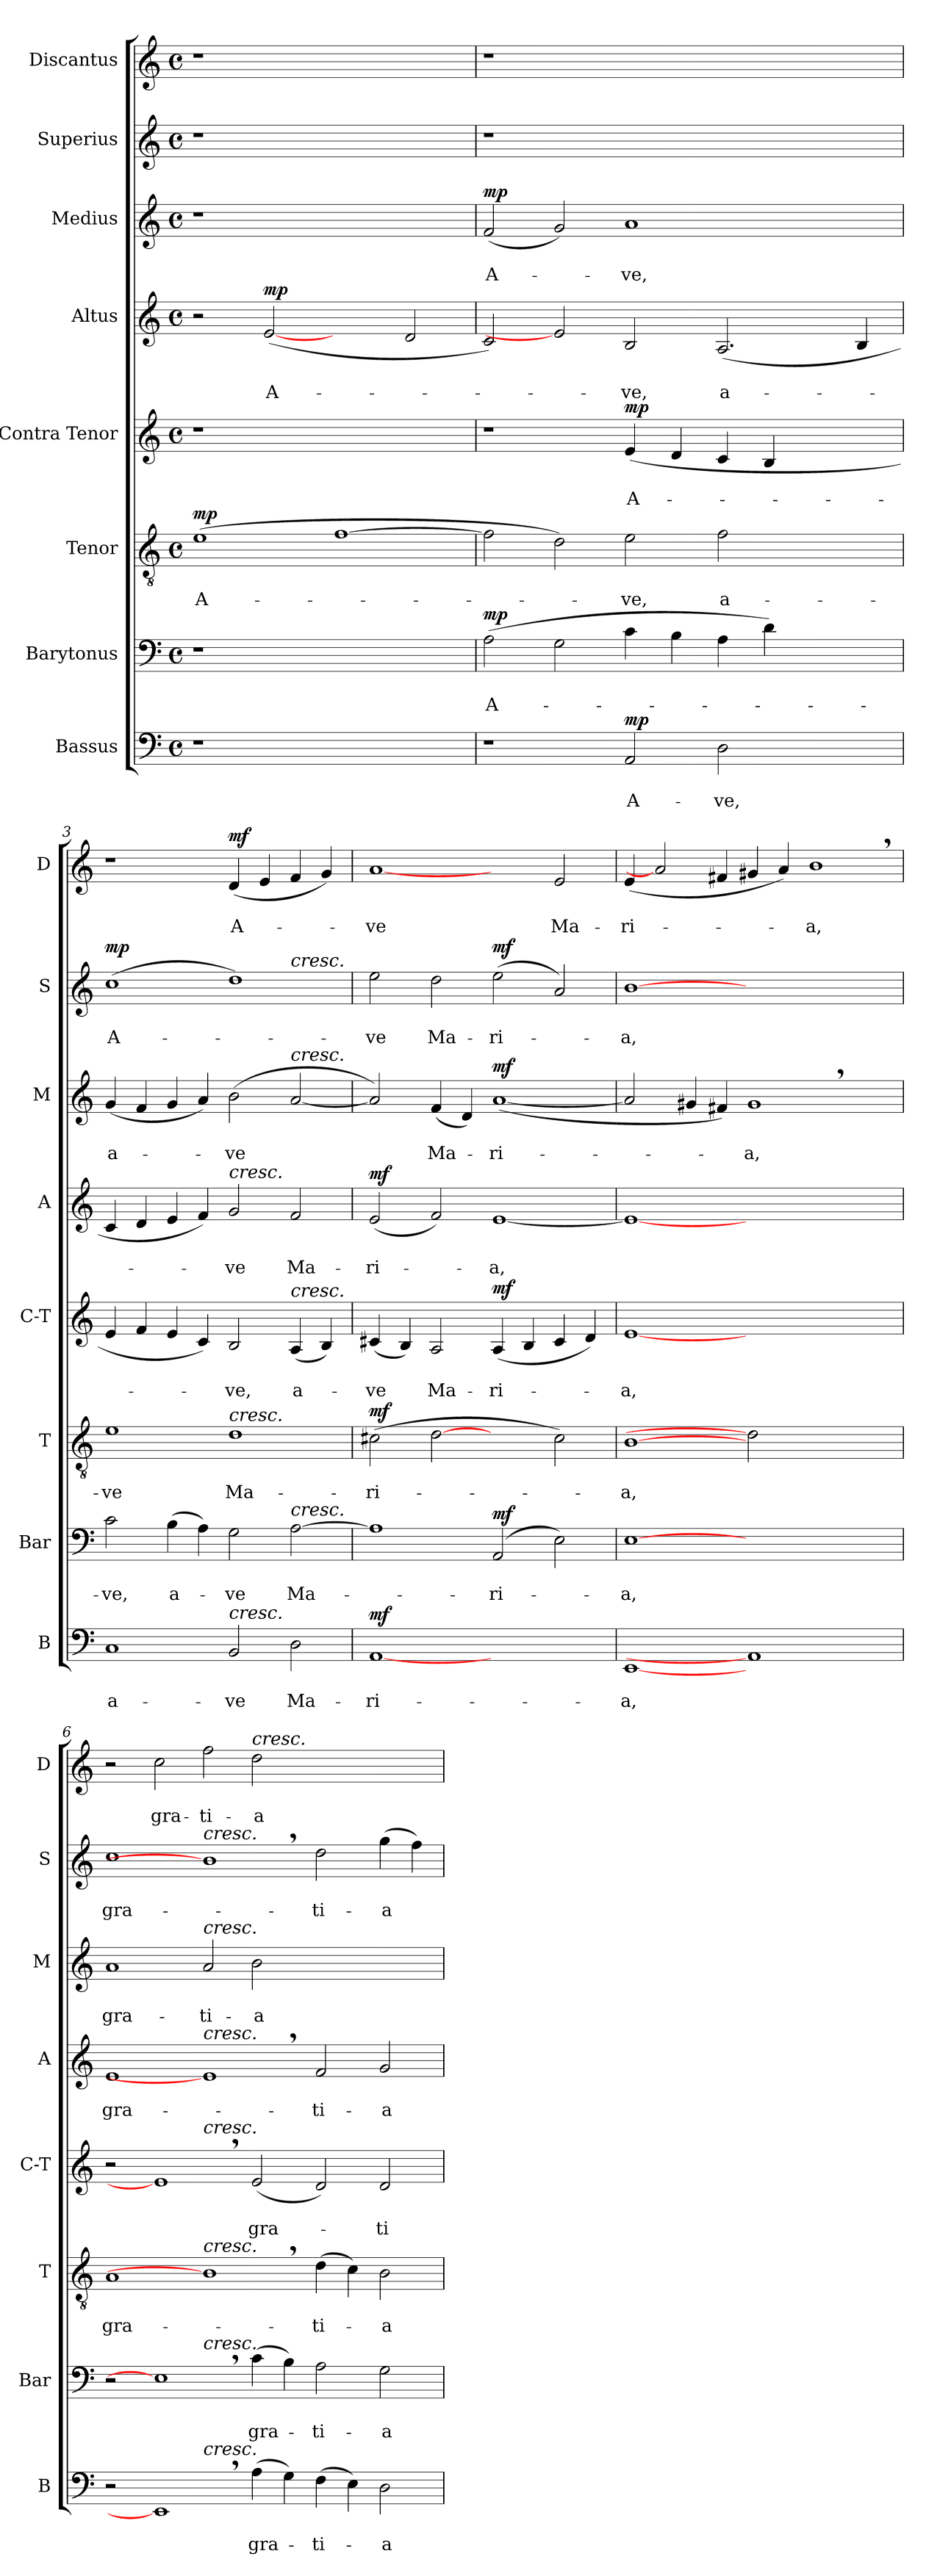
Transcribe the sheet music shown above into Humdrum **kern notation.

**kern	**text	**text	**dynam	**kern	**text	**text	**dynam	**kern	**text	**text	**dynam	**kern	**text	**text	**dynam	**kern	**text	**text	**dynam	**kern	**text	**text	**dynam	**kern	**text	**text	**dynam	**kern	**text	**text	**dynam
*part8	*part8	*part8	*part8	*part7	*part7	*part7	*part7	*part6	*part6	*part6	*part6	*part5	*part5	*part5	*part5	*part4	*part4	*part4	*part4	*part3	*part3	*part3	*part3	*part2	*part2	*part2	*part2	*part1	*part1	*part1	*part1
*staff8	*staff8	*staff8	*staff8	*staff7	*staff7	*staff7	*staff7	*staff6	*staff6	*staff6	*staff6	*staff5	*staff5	*staff5	*staff5	*staff4	*staff4	*staff4	*staff4	*staff3	*staff3	*staff3	*staff3	*staff2	*staff2	*staff2	*staff2	*staff1	*staff1	*staff1	*staff1
*I"Bassus	*	*	*	*I"Barytonus	*	*	*	*I"Tenor	*	*	*	*I"Contra Tenor	*	*	*	*I"Altus	*	*	*	*I"Medius	*	*	*	*I"Superius	*	*	*	*I"Discantus	*	*	*
*I'B	*	*	*	*I'Bar	*	*	*	*I'T	*	*	*	*I'C-T	*	*	*	*I'A	*	*	*	*I'M	*	*	*	*I'S	*	*	*	*I'D	*	*	*
*clefF4	*	*	*	*clefF4	*	*	*	*clefGv2	*	*	*	*clefG2	*	*	*	*clefG2	*	*	*	*clefG2	*	*	*	*clefG2	*	*	*	*clefG2	*	*	*
*k[]	*	*	*	*k[]	*	*	*	*k[]	*	*	*	*k[]	*	*	*	*k[]	*	*	*	*k[]	*	*	*	*k[]	*	*	*	*k[]	*	*	*
*C:	*	*	*	*C:	*	*	*	*C:	*	*	*	*C:	*	*	*	*C:	*	*	*	*C:	*	*	*	*C:	*	*	*	*C:	*	*	*
*M4/4	*	*	*	*M4/4	*	*	*	*M4/4	*	*	*	*M4/4	*	*	*	*M4/4	*	*	*	*M4/4	*	*	*	*M4/4	*	*	*	*M4/4	*	*	*
*met(c)	*	*	*	*met(c)	*	*	*	*met(c)	*	*	*	*met(c)	*	*	*	*met(c)	*	*	*	*met(c)	*	*	*	*met(c)	*	*	*	*met(c)	*	*	*
=1	=1	=1	=1	=1	=1	=1	=1	=1	=1	=1	=1	=1	=1	=1	=1	=1	=1	=1	=1	=1	=1	=1	=1	=1	=1	=1	=1	=1	=1	=1	=1
!	!	!	!	!	!	!	!	!	!	!LO:LY:b	!LO:DY:a	!	!	!	!	!	!	!	!	!	!	!	!	!	!	!	!	!	!	!	!
1r	.	.	.	1r	.	.	.	(>1e	.	A-	mp	1r	.	.	.	2r	.	.	.	1r	.	.	.	1r	.	.	.	1r	.	.	.
!	!	!	!	!	!	!	!	!	!	!	!	!	!	!	!	!	!	!LO:LY:b	!LO:DY:a	!	!	!	!	!	!	!	!	!	!	!	!
.	.	.	.	.	.	.	.	.	.	.	.	.	.	.	.	(<[2e	.	A-	mp	.	.	.	.	.	.	.	.	.	.	.	.
1ryy	.	.	.	1ryy	.	.	.	[1f	.	.	.	1ryy	.	.	.	2ryy	.	.	.	1ryy	.	.	.	1ryy	.	.	.	1ryy	.	.	.
.	.	.	.	.	.	.	.	.	.	.	.	.	.	.	.	2d/	.	.	.	.	.	.	.	.	.	.	.	.	.	.	.
=2	=2	=2	=2	=2	=2	=2	=2	=2	=2	=2	=2	=2	=2	=2	=2	=2	=2	=2	=2	=2	=2	=2	=2	=2	=2	=2	=2	=2	=2	=2	=2
!	!	!	!	!	!	!LO:LY:b	!LO:DY:a	!	!	!	!	!	!	!	!	!	!	!	!	!	!	!LO:LY:b	!LO:DY:a	!	!	!	!	!	!	!	!
1r	.	.	.	(>2A\	.	A-	mp	2f\]	.	.	.	1r	.	.	.	2c/)	.	.	.	(<2f/	.	A-	mp	1r	.	.	.	1r	.	.	.
.	.	.	.	2G\	.	.	.	2d\)	.	.	.	.	.	.	.	2e]	.	.	.	2g/)	.	.	.	.	.	.	.	.	.	.	.
!	!	!LO:LY:b	!LO:DY:a	!	!	!	!	!	!	!LO:LY:b	!	!	!	!LO:LY:b	!LO:DY:a	!	!	!LO:LY:b	!	!	!	!LO:LY:b	!	!	!	!	!	!	!	!	!
2AA/	.	A-	mp	4c\	.	.	.	2e\	.	-ve,	.	(<4e/	.	A-	mp	2B/	.	-ve,	.	1a	.	-ve,	.	1.ryy	.	.	.	1.ryy	.	.	.
.	.	.	.	4B\	.	.	.	.	.	.	.	4d/	.	.	.	.	.	.	.	.	.	.	.	.	.	.	.	.	.	.	.
!	!	!LO:LY:b	!	!	!	!	!	!	!	!LO:LY:b	!	!	!	!	!	!	!	!LO:LY:b	!	!	!	!	!	!	!	!	!	!	!	!	!
2D\	.	-ve,	.	4A\	.	.	.	2f\	.	a-	.	4c/	.	.	.	(<2.A/	.	a-	.	.	.	.	.	.	.	.	.	.	.	.	.
.	.	.	.	4d\)	.	.	.	.	.	.	.	4B/	.	.	.	.	.	.	.	.	.	.	.	.	.	.	.	.	.	.	.
2ryy	.	.	.	2ryy	.	.	.	2ryy	.	.	.	2ryy	.	.	.	.	.	.	.	2ryy	.	.	.	.	.	.	.	.	.	.	.
.	.	.	.	.	.	.	.	.	.	.	.	.	.	.	.	4B/	.	.	.	.	.	.	.	.	.	.	.	.	.	.	.
=3	=3	=3	=3	=3	=3	=3	=3	=3	=3	=3	=3	=3	=3	=3	=3	=3	=3	=3	=3	=3	=3	=3	=3	=3	=3	=3	=3	=3	=3	=3	=3
!	!	!LO:LY:b	!	!	!	!LO:LY:b	!	!	!	!LO:LY:b	!	!	!	!	!	!	!	!	!	!	!	!LO:LY:b	!	!	!	!LO:LY:b	!LO:DY:a	!	!	!	!
*	*	*	*	*	*	*	*	*	*	*	*	*	*	*	*	*	*	*	*	*	*	*	*	*^	*	*	*	*	*	*	*
1C	.	a-	.	2c\	.	-ve,	.	1e	.	-ve	.	4e/	.	.	.	4c/	.	.	.	(<4g/	.	a-	.	(>1cc	1.ryy	.	A-	mp	1r	.	.	.
.	.	.	.	.	.	.	.	.	.	.	.	4f/	.	.	.	4d/	.	.	.	4f/	.	.	.	.	.	.	.	.	.	.	.	.
!	!	!	!	!	!	!LO:LY:b	!	!	!	!	!	!	!	!	!	!	!	!	!	!	!	!	!	!	!	!	!	!	!	!	!	!
.	.	.	.	(>4B\	.	a-	.	.	.	.	.	4e/	.	.	.	4e/	.	.	.	4g/	.	.	.	.	.	.	.	.	.	.	.	.
.	.	.	.	4A\)	.	.	.	.	.	.	.	4c/)	.	.	.	4f/)	.	.	.	4a/)	.	.	.	.	.	.	.	.	.	.	.	.
!	!	!	!	!	!	!	!	!	!	!	!	!	!	!	!	!LO:TX:a:i:t=cresc.	!	!	!	!	!	!	!	!	!	!	!	!	!	!	!	!
!	!	!	!	!	!	!	!	!LO:TX:a:i:t=cresc.	!	!	!	!	!	!	!	!	!	!	!	!	!	!	!	!	!	!	!	!	!	!	!	!
!LO:TX:a:i:t=cresc.	!	!	!	!	!	!	!	!	!	!	!	!	!	!	!	!	!	!	!	!	!	!	!	!	!	!	!	!	!	!	!	!
!	!	!LO:LY:b	!	!	!	!LO:LY:b	!	!	!	!LO:LY:b	!	!	!	!LO:LY:b	!	!	!	!LO:LY:b	!	!	!	!LO:LY:b	!	!	!	!	!	!	!	!	!LO:LY:b	!LO:DY:a
2BB/	.	-ve	.	2G\	.	-ve	.	1d	.	Ma-	.	2B/	.	-ve,	.	2g/	.	-ve	.	(>2b\	.	-ve	.	1dd)	.	.	.	.	(<4d/	.	A-	mf
.	.	.	.	.	.	.	.	.	.	.	.	.	.	.	.	.	.	.	.	.	.	.	.	.	.	.	.	.	4e/	.	.	.
!	!	!	!	!	!	!	!	!	!	!	!	!	!	!	!	!	!	!	!	!	!	!	!	!	!LO:TX:a:i:t=cresc.	!	!	!	!	!	!	!
!	!	!	!	!	!	!	!	!	!	!	!	!	!	!	!	!	!	!	!	!LO:TX:a:i:t=cresc.	!	!	!	!	!	!	!	!	!	!	!	!
!	!	!	!	!	!	!	!	!	!	!	!	!LO:TX:a:i:t=cresc.	!	!	!	!	!	!	!	!	!	!	!	!	!	!	!	!	!	!	!	!
!	!	!	!	!LO:TX:a:i:t=cresc.	!	!	!	!	!	!	!	!	!	!	!	!	!	!	!	!	!	!	!	!	!	!	!	!	!	!	!	!
!	!	!LO:LY:b	!	!	!	!LO:LY:b	!	!	!	!	!	!	!	!LO:LY:b	!	!	!	!LO:LY:b	!	!	!	!	!	!	!	!	!	!	!	!	!	!
2D\	.	Ma-	.	[2A\	.	Ma-	.	.	.	.	.	(<4A/	.	a-	.	2f/	.	Ma-	.	[2a/	.	.	.	.	2ryy	.	.	.	4f/	.	.	.
.	.	.	.	.	.	.	.	.	.	.	.	4B/)	.	.	.	.	.	.	.	.	.	.	.	.	.	.	.	.	4g/)	.	.	.
=4	=4	=4	=4	=4	=4	=4	=4	=4	=4	=4	=4	=4	=4	=4	=4	=4	=4	=4	=4	=4	=4	=4	=4	=4	=4	=4	=4	=4	=4	=4	=4	=4
!	!	!LO:LY:b	!LO:DY:a	!	!	!	!	!	!	!LO:LY:b	!LO:DY:a	!	!	!LO:LY:b	!	!	!	!LO:LY:b	!LO:DY:a	!	!	!	!	!	!	!	!LO:LY:b	!	!	!	!LO:LY:b	!
*	*	*	*	*	*	*	*	*	*	*	*	*	*	*	*	*	*	*	*	*	*	*	*	*v	*v	*	*	*	*	*	*	*
[1AA	.	-ri-	mf	1A]	.	.	.	(>2c#X\	.	-ri-	mf	(<4c#X/	.	-ve	.	(<2e/	.	-ri-	mf	2a/])	.	.	.	2ee\	.	-ve	.	[1a	.	-ve	.
.	.	.	.	.	.	.	.	.	.	.	.	4B/)	.	.	.	.	.	.	.	.	.	.	.	.	.	.	.	.	.	.	.
!	!	!	!	!	!	!	!	!	!	!	!	!	!	!LO:LY:b	!	!	!	!	!	!	!	!LO:LY:b	!	!	!	!LO:LY:b	!	!	!	!	!
.	.	.	.	.	.	.	.	[2d	.	.	.	2A/	.	Ma-	.	2f/)	.	.	.	(<4f/	.	Ma-	.	2dd\	.	Ma-	.	.	.	.	.
.	.	.	.	.	.	.	.	.	.	.	.	.	.	.	.	.	.	.	.	4d/)	.	.	.	.	.	.	.	.	.	.	.
!	!	!	!	!	!	!LO:LY:b	!LO:DY:a	!	!	!	!	!	!	!LO:LY:b	!LO:DY:a	!	!	!LO:LY:b	!	!	!	!LO:LY:b	!LO:DY:a	!	!	!LO:LY:b	!LO:DY:a	!	!	!	!
1ryy	.	.	.	(2AA/	.	-ri-	mf	2ryy	.	.	.	(<4A/	.	-ri-	mf	[1e	.	-a,	.	(<[1a	.	-ri-	mf	(>2ee\	.	-ri-	mf	2ryy	.	.	.
.	.	.	.	.	.	.	.	.	.	.	.	4B/	.	.	.	.	.	.	.	.	.	.	.	.	.	.	.	.	.	.	.
!	!	!	!	!	!	!	!	!	!	!	!	!	!	!	!	!	!	!	!	!	!	!	!	!	!	!	!	!	!	!LO:LY:b	!
.	.	.	.	2E\)	.	.	.	2c#\)	.	.	.	4c#/	.	.	.	.	.	.	.	.	.	.	.	2a/)	.	.	.	2e/	.	Ma-	.
.	.	.	.	.	.	.	.	.	.	.	.	4d/)	.	.	.	.	.	.	.	.	.	.	.	.	.	.	.	.	.	.	.
=5	=5	=5	=5	=5	=5	=5	=5	=5	=5	=5	=5	=5	=5	=5	=5	=5	=5	=5	=5	=5	=5	=5	=5	=5	=5	=5	=5	=5	=5	=5	=5
!	!	!LO:LY:b	!	!	!	!LO:LY:b	!	!	!	!LO:LY:b	!	!	!	!LO:LY:b	!	!	!	!	!	!	!	!	!	!	!	!LO:LY:b	!	!	!	!LO:LY:b	!
[1EE	.	-a,	.	[1E	.	-a,	.	[1B	.	-a,	.	[1e	.	-a,	.	1e_	.	.	.	2a/]	.	.	.	[1b	.	-a,	.	(<4e/	.	-ri-	.
.	.	.	.	.	.	.	.	.	.	.	.	.	.	.	.	.	.	.	.	.	.	.	.	.	.	.	.	2a]	.	.	.
.	.	.	.	.	.	.	.	.	.	.	.	.	.	.	.	.	.	.	.	4g#X/	.	.	.	.	.	.	.	.	.	.	.
.	.	.	.	.	.	.	.	.	.	.	.	.	.	.	.	.	.	.	.	4f#X/)	.	.	.	.	.	.	.	4f#X/	.	.	.
!	!	!	!	!	!	!	!	!	!	!	!	!	!	!	!	!	!	!	!	!	!	!LO:LY:b	!	!	!	!	!	!	!	!	!
1AA]	.	.	.	1.ryy	.	.	.	2d]	.	.	.	1.ryy	.	.	.	1.ryy	.	.	.	1g#,>	.	-a,	.	1.ryy	.	.	.	4g#X/	.	.	.
.	.	.	.	.	.	.	.	.	.	.	.	.	.	.	.	.	.	.	.	.	.	.	.	.	.	.	.	4a/)	.	.	.
!	!	!	!	!	!	!	!	!	!	!	!	!	!	!	!	!	!	!	!	!	!	!	!	!	!	!	!	!	!	!LO:LY:b	!
.	.	.	.	.	.	.	.	1ryy	.	.	.	.	.	.	.	.	.	.	.	.	.	.	.	.	.	.	.	1b,>	.	-a,	.
2ryy	.	.	.	.	.	.	.	.	.	.	.	.	.	.	.	.	.	.	.	2ryy	.	.	.	.	.	.	.	.	.	.	.
!!LO:PB:g=z
=6	=6	=6	=6	=6	=6	=6	=6	=6	=6	=6	=6	=6	=6	=6	=6	=6	=6	=6	=6	=6	=6	=6	=6	=6	=6	=6	=6	=6	=6	=6	=6
!	!	!	!	!	!	!	!	!	!	!LO:LY:b	!	!	!	!	!	!	!	!LO:LY:b	!	!	!	!LO:LY:b	!	!	!	!LO:LY:b	!	!	!	!	!
*^	*	*	*	*^	*	*	*	*	*	*	*	*^	*	*	*	*	*	*	*	*	*	*	*	*	*	*	*	*	*	*	*
2r	1ryy	.	.	.	2r	1ryy	.	.	.	1A	.	gra-	.	2r	1ryy	.	.	.	1e	.	gra-	.	1a	.	gra-	.	1cc	.	gra-	.	2r	.	.	.
!	!	!	!	!	!	!	!	!	!	!	!	!	!	!	!	!	!	!	!	!	!	!	!	!	!	!	!	!	!	!	!	!	!LO:LY:b	!
1EE,>]	.	.	.	.	1E,>]	.	.	.	.	.	.	.	.	1e,>]	.	.	.	.	.	.	.	.	.	.	.	.	.	.	.	.	2cc\	.	gra-	.
!	!	!	!	!	!	!	!	!	!	!	!	!	!	!	!	!	!	!	!	!	!	!	!	!	!	!	!LO:TX:a:i:t=cresc.	!	!	!	!	!	!	!
!	!	!	!	!	!	!	!	!	!	!	!	!	!	!	!	!	!	!	!	!	!	!	!LO:TX:a:i:t=cresc.	!	!	!	!	!	!	!	!	!	!	!
!	!	!	!	!	!	!	!	!	!	!	!	!	!	!	!	!	!	!	!LO:TX:a:i:t=cresc.	!	!	!	!	!	!	!	!	!	!	!	!	!	!	!
!	!	!	!	!	!	!	!	!	!	!	!	!	!	!	!LO:TX:a:i:t=cresc.	!	!	!	!	!	!	!	!	!	!	!	!	!	!	!	!	!	!	!
!	!	!	!	!	!	!	!	!	!	!LO:TX:a:i:t=cresc.	!	!	!	!	!	!	!	!	!	!	!	!	!	!	!	!	!	!	!	!	!	!	!	!
!	!	!	!	!	!	!LO:TX:a:i:t=cresc.	!	!	!	!	!	!	!	!	!	!	!	!	!	!	!	!	!	!	!	!	!	!	!	!	!	!	!	!
!	!LO:TX:a:i:t=cresc.	!	!	!	!	!	!	!	!	!	!	!	!	!	!	!	!	!	!	!	!	!	!	!	!	!	!	!	!	!	!	!	!	!
!	!	!	!	!	!	!	!	!	!	!	!	!	!	!	!	!	!	!	!	!	!	!	!	!	!LO:LY:b	!	!	!	!	!	!	!	!LO:LY:b	!
.	0ryy	.	.	.	.	0ryy	.	.	.	1B,>]	.	.	.	.	0ryy	.	.	.	1e,>]	.	.	.	2a/	.	-ti-	.	1b,>]	.	.	.	2ff\	.	-ti-	.
!	!	!	!	!	!	!	!	!	!	!	!	!	!	!	!	!	!	!	!	!	!	!	!	!	!	!	!	!	!	!	!LO:TX:a:i:t=cresc.	!	!	!
!	!	!	!LO:LY:b	!	!	!	!	!LO:LY:b	!	!	!	!	!	!	!	!	!LO:LY:b	!	!	!	!	!	!	!	!LO:LY:b	!	!	!	!	!	!	!	!LO:LY:b	!
(>4A\	.	.	gra-	.	(>4c\	.	.	gra-	.	.	.	.	.	(<2e/	.	.	gra-	.	.	.	.	.	2b\	.	-a	.	.	.	.	.	2dd\	.	-a	.
4G\)	.	.	.	.	4B\)	.	.	.	.	.	.	.	.	.	.	.	.	.	.	.	.	.	.	.	.	.	.	.	.	.	.	.	.	.
!	!	!	!LO:LY:b	!	!	!	!	!LO:LY:b	!	!	!	!LO:LY:b	!	!	!	!	!	!	!	!	!LO:LY:b	!	!	!	!	!	!	!	!LO:LY:b	!	!	!	!	!
(>4F\	.	.	-ti-	.	2A\	.	.	-ti-	.	(>4d\	.	-ti-	.	2d/)	.	.	.	.	2f/	.	-ti-	.	1ryy	.	.	.	2dd\	.	-ti-	.	1ryy	.	.	.
4E\)	.	.	.	.	.	.	.	.	.	4c\)	.	.	.	.	.	.	.	.	.	.	.	.	.	.	.	.	.	.	.	.	.	.	.	.
!	!	!	!LO:LY:b	!	!	!	!	!LO:LY:b	!	!	!	!LO:LY:b	!	!	!	!	!LO:LY:b	!	!	!	!LO:LY:b	!	!	!	!	!	!	!	!LO:LY:b	!	!	!	!	!
2D\	.	.	-a	.	2G\	.	.	-a	.	2B\	.	-a	.	2d/	.	.	-ti	.	2g/	.	-a	.	.	.	.	.	(>4gg\	.	-a	.	.	.	.	.
.	.	.	.	.	.	.	.	.	.	.	.	.	.	.	.	.	.	.	.	.	.	.	.	.	.	.	4ff\)	.	.	.	.	.	.	.
*v	*v	*	*	*	*	*	*	*	*	*	*	*	*	*v	*v	*	*	*	*	*	*	*	*	*	*	*	*	*	*	*	*	*	*	*
*	*	*	*	*v	*v	*	*	*	*	*	*	*	*	*	*	*	*	*	*	*	*	*	*	*	*	*	*	*	*	*	*	*
=	=	=	=	=	=	=	=	=	=	=	=	=	=	=	=	=	=	=	=	=	=	=	=	=	=	=	=	=	=	=	=
*-	*-	*-	*-	*-	*-	*-	*-	*-	*-	*-	*-	*-	*-	*-	*-	*-	*-	*-	*-	*-	*-	*-	*-	*-	*-	*-	*-	*-	*-	*-	*-
